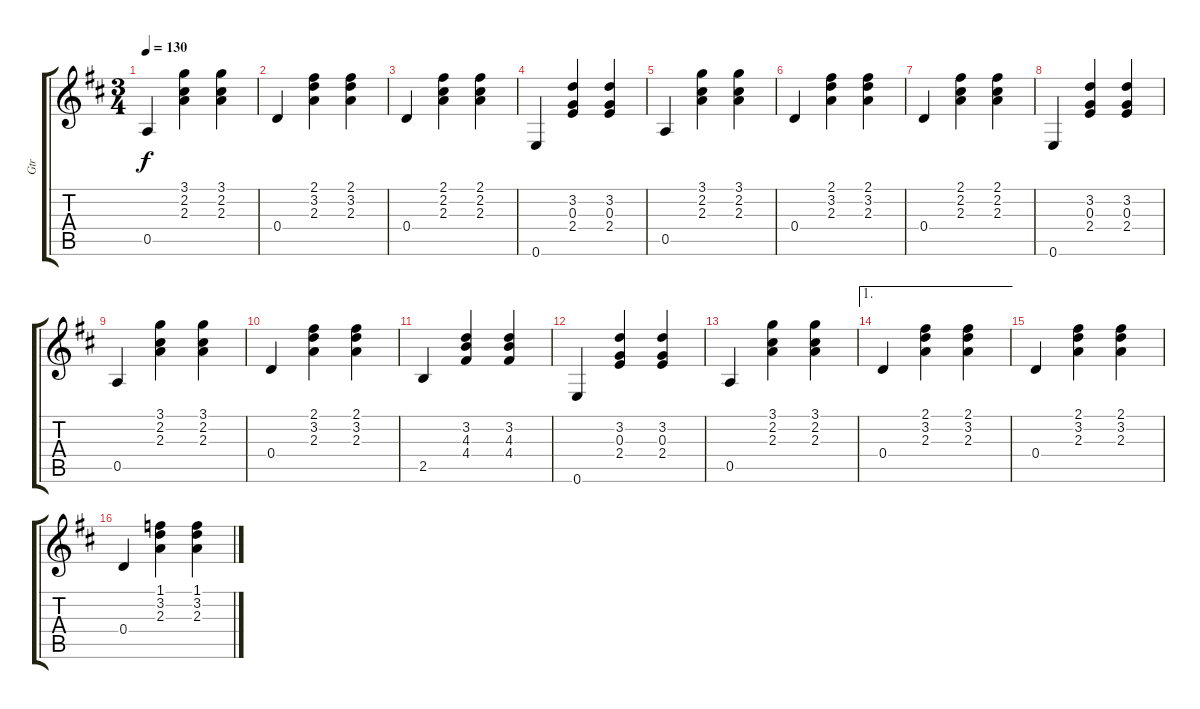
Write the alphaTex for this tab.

\track ("Gtr" "Gtr") {instrument acousticguitarnylon}
\staff {score tabs}
\tuning (E4 B3 G3 D3 A2 E2) {hide}
\ts (3 4)
\tempo 130
\clef g2
\ks d
0.5.4{dy f} (3.1 2.2 2.3).4 (3.1 2.2 2.3).4 |
0.4.4 (2.1 3.2 2.3).4 (2.1 3.2 2.3).4 |
0.4.4 (2.1 2.2 2.3).4 (2.1 2.2 2.3).4 |
0.6.4 (3.2 0.3 2.4).4 (3.2 0.3 2.4).4 |
0.5.4 (3.1 2.2 2.3).4 (3.1 2.2 2.3).4 |
0.4.4 (2.1 3.2 2.3).4 (2.1 3.2 2.3).4 |
0.4.4 (2.1 2.2 2.3).4 (2.1 2.2 2.3).4 |
0.6.4 (3.2 0.3 2.4).4 (3.2 0.3 2.4).4 |
0.5.4 (3.1 2.2 2.3).4 (3.1 2.2 2.3).4 |
0.4.4 (2.1 3.2 2.3).4 (2.1 3.2 2.3).4 |
2.5.4 (3.2 4.3 4.4).4 (3.2 4.3 4.4).4 |
0.6.4 (3.2 0.3 2.4).4 (3.2 0.3 2.4).4 |
0.5.4 (3.1 2.2 2.3).4 (3.1 2.2 2.3).4 |
\ae 1
0.4.4 (2.1 3.2 2.3).4 (2.1 3.2 2.3).4 |
0.4.4 (2.1 3.2 2.3).4 (2.1 3.2 2.3).4 |
0.4.4 (1.1 3.2 2.3).4 (1.1 3.2 2.3).4
